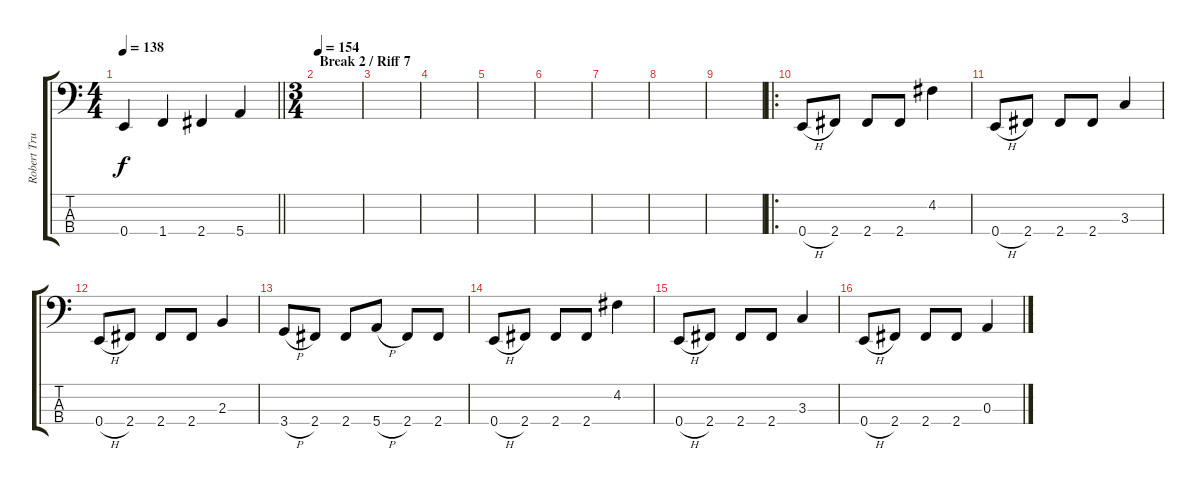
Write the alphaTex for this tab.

\track ("Robert Trujilo" "Robert Tru") {instrument electricbassfinger}
\staff {score tabs}
\tuning (G2 D2 A1 E1) {hide}
\ts (4 4)
\tempo 138
\clef f4
\barLineRight lightlight
\ks c
0.4.4{dy f} 1.4.4 2.4.4 5.4.4 |
\ts (3 4)
\section ("" "Break 2 / Riff 7")
\tempo 154
|
|
|
|
|
|
|
|
\ro
0.4{h}.8 2.4.8 2.4.8 2.4.8 4.2.4 |
0.4{h}.8 2.4.8 2.4.8 2.4.8 3.3.4 |
0.4{h}.8 2.4.8 2.4.8 2.4.8 2.3.4 |
3.4{h}.8 2.4.8 2.4.8 5.4{h}.8 2.4.8 2.4.8 |
0.4{h}.8 2.4.8 2.4.8 2.4.8 4.2.4 |
0.4{h}.8 2.4.8 2.4.8 2.4.8 3.3.4 |
0.4{h}.8 2.4.8 2.4.8 2.4.8 0.3.4
